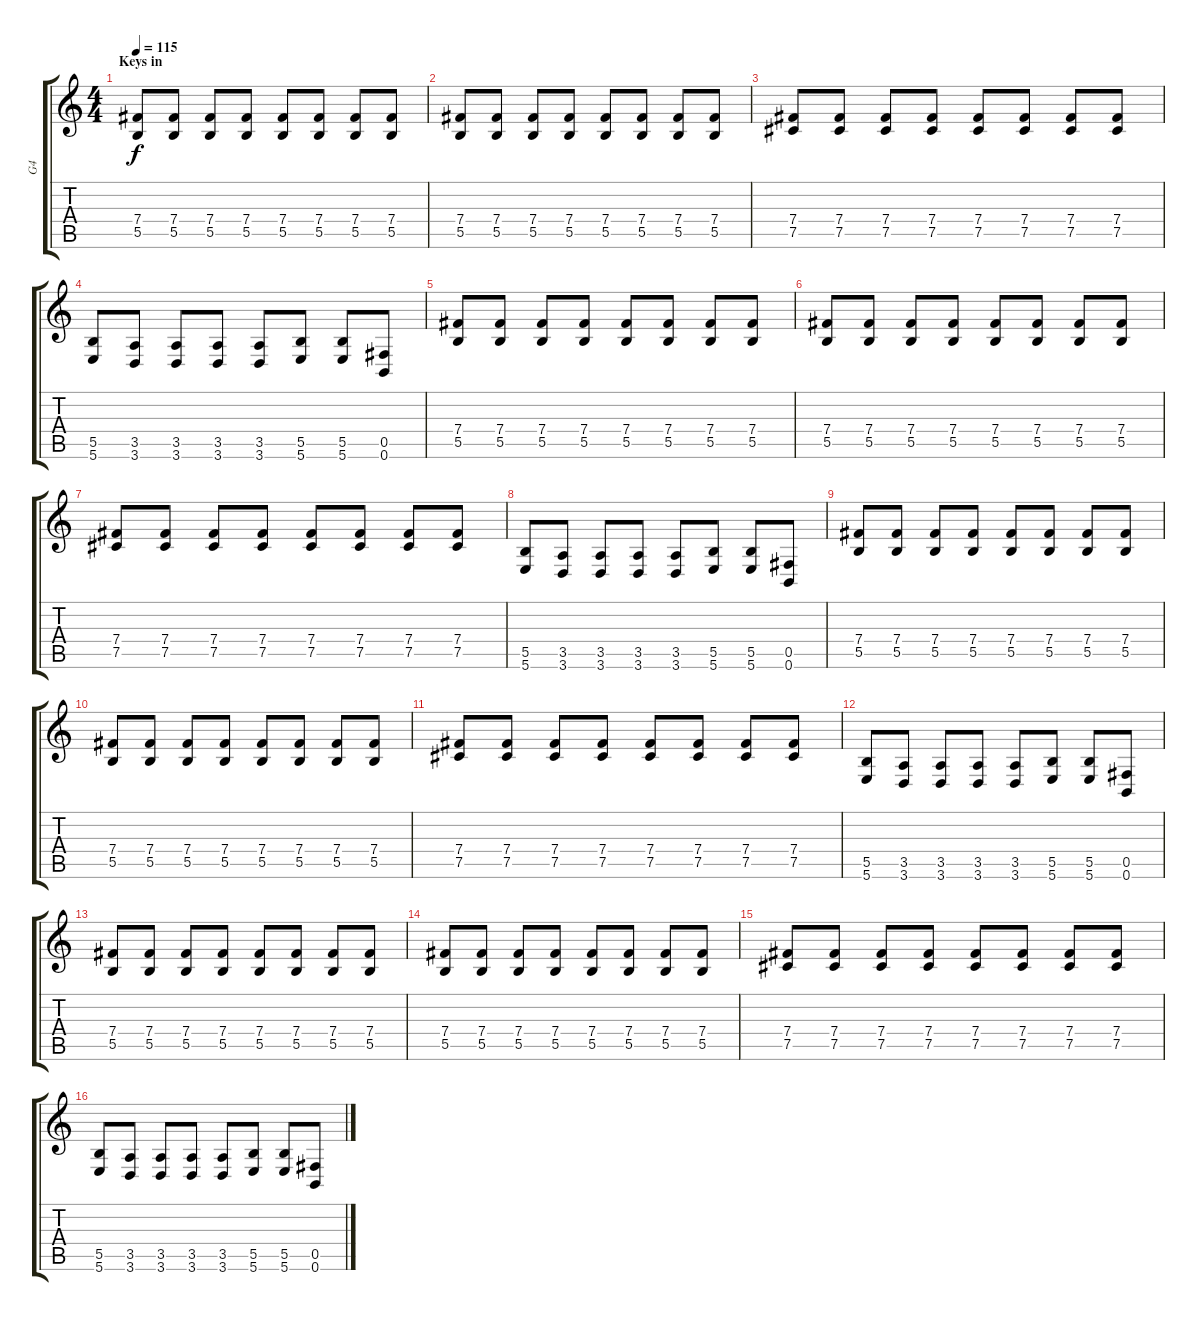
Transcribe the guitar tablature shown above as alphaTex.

\track ("G4" "G4") {instrument distortionguitar}
\staff {score tabs}
\tuning (Db4 Ab3 E3 B2 Gb2 B1) {hide}
\ts (4 4)
\section ("" "Keys in ")
\tempo 115
\clef g2
\ks c
(7.4 5.5).8{dy f} (7.4 5.5).8 (7.4 5.5).8 (7.4 5.5).8 (7.4 5.5).8 (7.4 5.5).8 (7.4 5.5).8 (7.4 5.5).8 |
(7.4 5.5).8 (7.4 5.5).8 (7.4 5.5).8 (7.4 5.5).8 (7.4 5.5).8 (7.4 5.5).8 (7.4 5.5).8 (7.4 5.5).8 |
(7.4 7.5).8 (7.4 7.5).8 (7.4 7.5).8 (7.4 7.5).8 (7.4 7.5).8 (7.4 7.5).8 (7.4 7.5).8 (7.4 7.5).8 |
(5.5 5.6).8 (3.5 3.6).8 (3.5 3.6).8 (3.5 3.6).8 (3.5 3.6).8 (5.5 5.6).8 (5.5 5.6).8 (0.5 0.6).8 |
(7.4 5.5).8 (7.4 5.5).8 (7.4 5.5).8 (7.4 5.5).8 (7.4 5.5).8 (7.4 5.5).8 (7.4 5.5).8 (7.4 5.5).8 |
(7.4 5.5).8 (7.4 5.5).8 (7.4 5.5).8 (7.4 5.5).8 (7.4 5.5).8 (7.4 5.5).8 (7.4 5.5).8 (7.4 5.5).8 |
(7.4 7.5).8 (7.4 7.5).8 (7.4 7.5).8 (7.4 7.5).8 (7.4 7.5).8 (7.4 7.5).8 (7.4 7.5).8 (7.4 7.5).8 |
(5.5 5.6).8 (3.5 3.6).8 (3.5 3.6).8 (3.5 3.6).8 (3.5 3.6).8 (5.5 5.6).8 (5.5 5.6).8 (0.5 0.6).8 |
(7.4 5.5).8 (7.4 5.5).8 (7.4 5.5).8 (7.4 5.5).8 (7.4 5.5).8 (7.4 5.5).8 (7.4 5.5).8 (7.4 5.5).8 |
(7.4 5.5).8 (7.4 5.5).8 (7.4 5.5).8 (7.4 5.5).8 (7.4 5.5).8 (7.4 5.5).8 (7.4 5.5).8 (7.4 5.5).8 |
(7.4 7.5).8 (7.4 7.5).8 (7.4 7.5).8 (7.4 7.5).8 (7.4 7.5).8 (7.4 7.5).8 (7.4 7.5).8 (7.4 7.5).8 |
(5.5 5.6).8 (3.5 3.6).8 (3.5 3.6).8 (3.5 3.6).8 (3.5 3.6).8 (5.5 5.6).8 (5.5 5.6).8 (0.5 0.6).8 |
(7.4 5.5).8 (7.4 5.5).8 (7.4 5.5).8 (7.4 5.5).8 (7.4 5.5).8 (7.4 5.5).8 (7.4 5.5).8 (7.4 5.5).8 |
(7.4 5.5).8 (7.4 5.5).8 (7.4 5.5).8 (7.4 5.5).8 (7.4 5.5).8 (7.4 5.5).8 (7.4 5.5).8 (7.4 5.5).8 |
(7.4 7.5).8 (7.4 7.5).8 (7.4 7.5).8 (7.4 7.5).8 (7.4 7.5).8 (7.4 7.5).8 (7.4 7.5).8 (7.4 7.5).8 |
(5.5 5.6).8 (3.5 3.6).8 (3.5 3.6).8 (3.5 3.6).8 (3.5 3.6).8 (5.5 5.6).8 (5.5 5.6).8 (0.5 0.6).8
